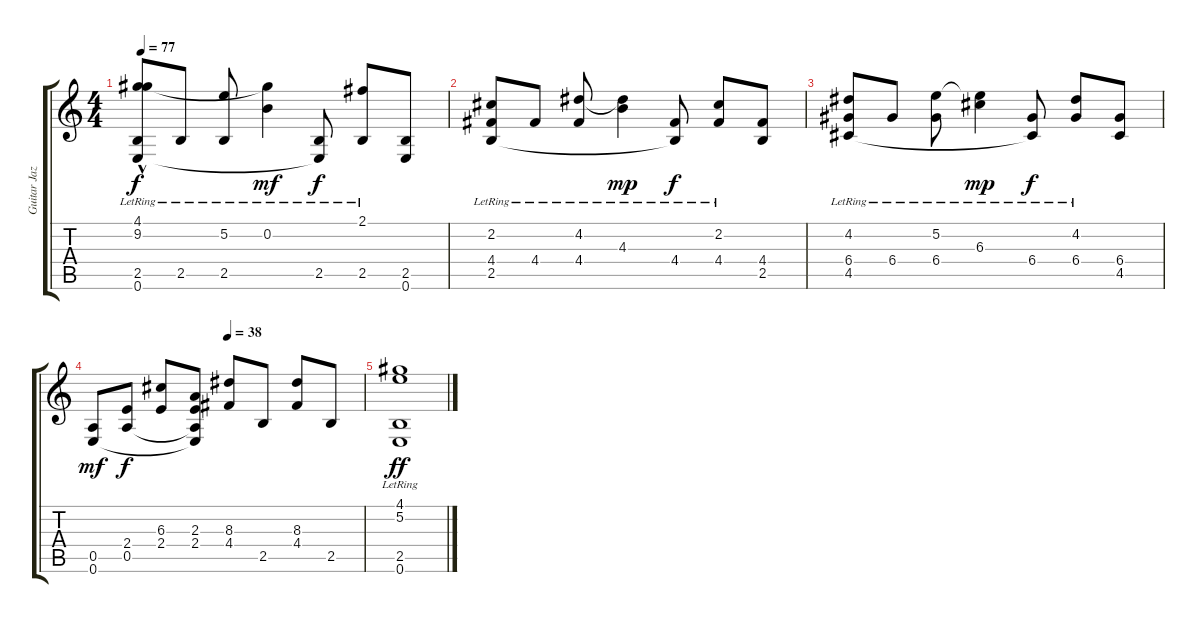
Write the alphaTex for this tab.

\track ("Guitar Jazz" "Guitar Jaz") {instrument electricguitarjazz}
\staff {score tabs}
\tuning (E4 B3 G3 D3 A2 E2) {hide}
\ts (4 4)
\tempo 77
\clef g2
\ks c
(4.1{lr} 9.2 2.5{lr} 0.6{hac lr}).8{dy f} 2.5{lr}.8 (5.2 2.5{lr}).8 (4.1{t} 0.2{lr}).4{dy mf} (2.5{lr} 0.6{t}).8{dy f} (2.1{lr} 2.5{lr}).8 (2.5 0.6).8 |
(2.2{lr} 4.4{lr} 2.5{lr}).8 4.4{lr}.8 (4.2{lr} 4.4{lr}).8 (4.2{t} 4.3{lr}).4{dy mp} (4.4{lr} 2.5{t}).8{dy f} (2.2{lr} 4.4{lr}).8 (4.4 2.5).8 |
(4.2{lr} 6.4{lr} 4.5{lr}).8 6.4{lr}.8 (5.2{lr} 6.4{lr}).8 (5.2{t} 6.3{lr}).4{dy mp} (6.4{lr} 4.5{t}).8{dy f} (4.2{lr} 6.4{lr}).8 (6.4 4.5).8 |
\tempo (38 0.5)
(0.5 0.6).8{dy mf} (2.4 0.5).8{dy f} (6.3 2.4).8 (2.3 2.4 0.5{t} 0.6{t}).8 (8.3 4.4).8 2.5.8 (8.3 4.4).8 2.5.8 |
(4.1{lr} 5.2{lr} 2.5{lr} 0.6{lr}).1{dy ff volume 12}
